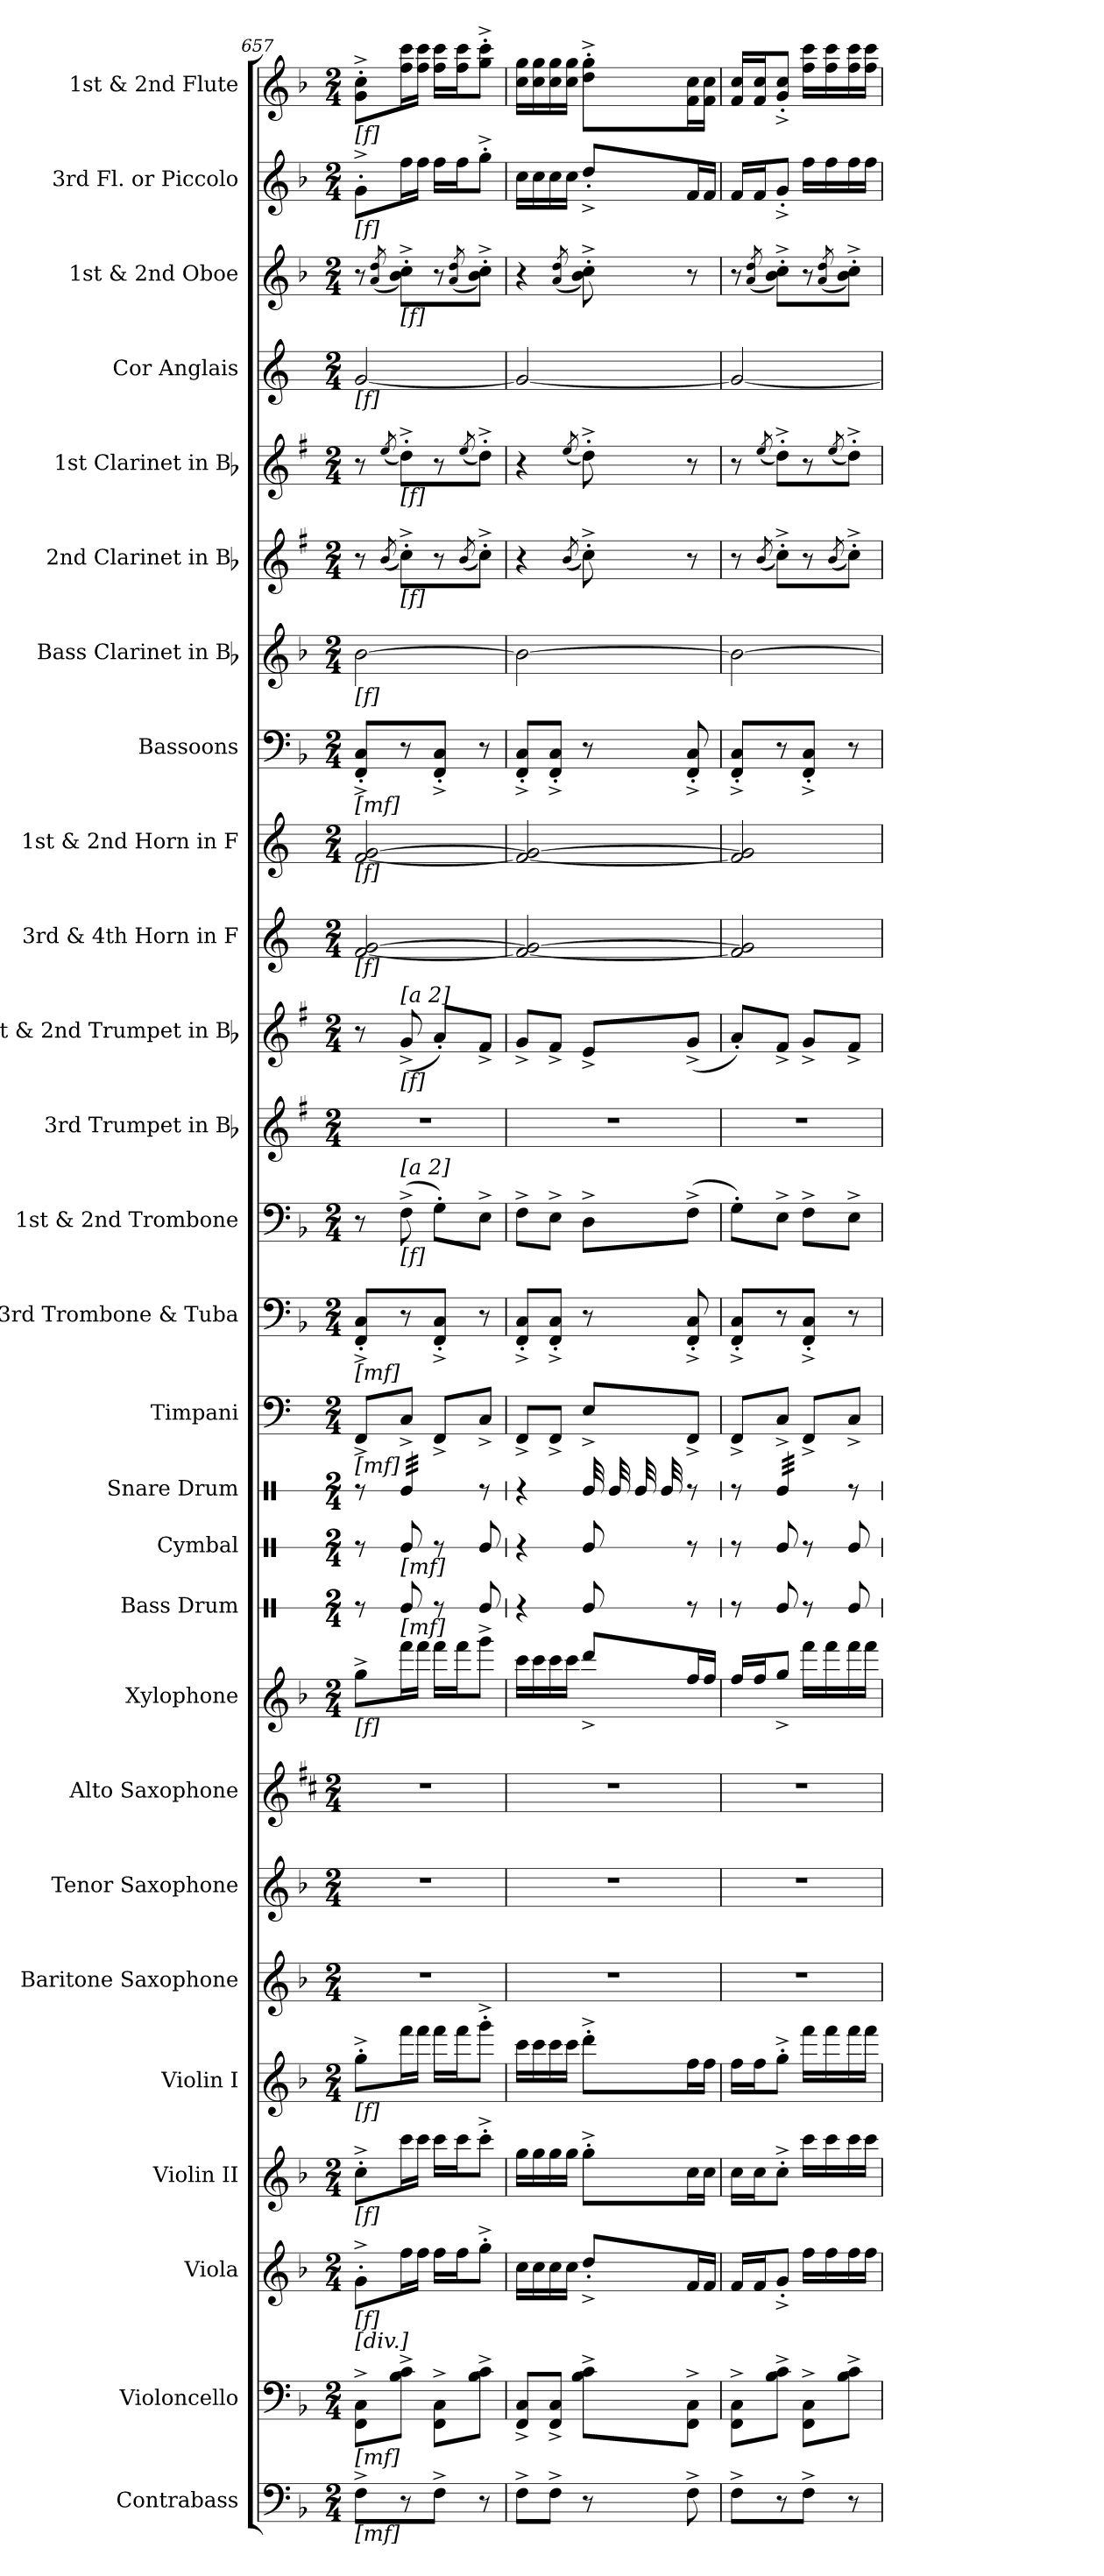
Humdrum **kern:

**kern	**kern	**kern	**kern	**kern	**kern	**kern	**kern	**kern	**kern	**kern	**kern	**kern	**kern	**kern	**kern	**kern	**kern	**kern	**kern	**kern	**kern	**kern	**kern	**kern	**kern	**kern
*part27	*part26	*part25	*part24	*part23	*part22	*part21	*part20	*part19	*part18	*part17	*part16	*part15	*part14	*part13	*part12	*part11	*part10	*part9	*part8	*part7	*part6	*part5	*part4	*part3	*part2	*part1
*staff27	*staff26	*staff25	*staff24	*staff23	*staff22	*staff21	*staff20	*staff19	*staff18	*staff17	*staff16	*staff15	*staff14	*staff13	*staff12	*staff11	*staff10	*staff9	*staff8	*staff7	*staff6	*staff5	*staff4	*staff3	*staff2	*staff1
*I"Contrabass	*I"Violoncello	*I"Viola	*I"Violin II	*I"Violin I	*I"Baritone Saxophone	*I"Tenor Saxophone	*I"Alto Saxophone	*I"Xylophone	*I"Bass Drum	*I"Cymbal	*I"Snare Drum	*I"Timpani	*I"3rd Trombone & Tuba	*I"1st & 2nd Trombone	*I"3rd Trumpet in Bb	*I"1st & 2nd Trumpet in Bb	*I"3rd & 4th Horn in F	*I"1st & 2nd Horn in F	*I"Bassoons	*I"Bass Clarinet in Bb	*I"2nd Clarinet in Bb	*I"1st Clarinet in Bb	*I"Cor Anglais	*I"1st & 2nd Oboe	*I"3rd Fl. or Piccolo	*I"1st & 2nd Flute
*I'Cb.	*I'Vc.	*I'Vla.	*I'Vln. II	*I'Vln. I	*I'Bari. Sax.	*I'Ten. Sax.	*I'Alto Sax.	*I'Xyl.	*I'B. D.	*I'Cym.	*I'S. D.	*I'Timp.	*I'Tbn.	*I'Tbn.	*I'Tpt.	*I'Tpt.	*I'Hn.	*I'Hn.	*I'Bsn.	*I'B. Cl.	*I'Cl.	*I'Cl.	*I'C. A.	*I'Ob.	*I'Picc.	*I'Fl.
!!LO:PB:g=z
*	*	*	*	*	*	*	*	*	*stria1	*stria1	*stria1	*	*	*	*	*	*	*	*	*	*	*	*	*	*	*
*clefF4	*clefF4	*clefG2	*clefG2	*clefG2	*clefG2	*clefG2	*clefG2	*clefG2	*clefX	*clefX	*clefX	*clefF4	*clefF4	*clefF4	*clefG2	*clefG2	*clefG2	*clefG2	*clefF4	*clefG2	*clefG2	*clefG2	*clefG2	*clefG2	*clefG2	*clefG2
*ITrd7c12	*	*	*	*	*ITrd12c21	*ITrd8c14	*ITrd5c9	*ITrd-7c-12	*	*	*	*	*	*	*ITrd1c2	*ITrd1c2	*ITrd4c7	*ITrd4c7	*	*ITrd8c14	*ITrd1c2	*ITrd1c2	*ITrd4c7	*	*ITrd-7c-12	*
*k[b-]	*k[b-]	*k[b-]	*k[b-]	*k[b-]	*k[b-]	*k[b-]	*k[b-]	*k[b-]	*k[]	*k[]	*k[]	*k[]	*k[b-]	*k[b-]	*k[b-]	*k[b-]	*k[b-]	*k[b-]	*k[b-]	*k[b-]	*k[b-]	*k[b-]	*k[b-]	*k[b-]	*k[b-]	*k[b-]
*F:	*F:	*F:	*F:	*F:	*F:	*F:	*F:	*F:	*C:	*C:	*C:	*C:	*F:	*F:	*F:	*F:	*F:	*F:	*F:	*F:	*F:	*F:	*F:	*F:	*F:	*F:
*M2/4	*M2/4	*M2/4	*M2/4	*M2/4	*M2/4	*M2/4	*M2/4	*M2/4	*M2/4	*M2/4	*M2/4	*M2/4	*M2/4	*M2/4	*M2/4	*M2/4	*M2/4	*M2/4	*M2/4	*M2/4	*M2/4	*M2/4	*M2/4	*M2/4	*M2/4	*M2/4
*MM140	*MM140	*MM140	*MM140	*MM140	*MM140	*MM140	*MM140	*MM140	*MM140	*MM140	*MM140	*MM140	*MM140	*MM140	*MM140	*MM140	*MM140	*MM140	*MM140	*MM140	*MM140	*MM140	*MM140	*MM140	*MM140	*MM140
=657	=657	=657	=657	=657	=657	=657	=657	=657	=657	=657	=657	=657	=657	=657	=657	=657	=657	=657	=657	=657	=657	=657	=657	=657	=657	=657
!	!	!	!	!	!	!	!	!	!	!	!	!	!	!	!	!	!	!	!	!	!	!	!	!	!	!LO:TX:b:t=[f]
!	!	!	!	!	!	!	!	!	!	!	!	!	!	!	!	!	!	!	!	!	!	!	!	!	!LO:TX:b:t=[f]	!
!	!	!	!	!	!	!	!	!	!	!	!	!	!	!	!	!	!	!	!	!	!	!	!LO:TX:b:t=[f]	!	!	!
!	!	!	!	!	!	!	!	!	!	!	!	!	!	!	!	!	!	!	!	!LO:TX:b:t=[f]	!	!	!	!	!	!
!	!	!	!	!	!	!	!	!	!	!	!	!	!	!	!	!	!	!	!LO:TX:b:t=[mf]	!	!	!	!	!	!	!
!	!	!	!	!	!	!	!	!	!	!	!	!	!	!	!	!	!	!LO:TX:b:t=[f]	!	!	!	!	!	!	!	!
!	!	!	!	!	!	!	!	!	!	!	!	!	!	!	!	!	!LO:TX:b:t=[f]	!	!	!	!	!	!	!	!	!
!	!	!	!	!	!	!	!	!	!	!	!	!	!LO:TX:b:t=[mf]	!	!	!	!	!	!	!	!	!	!	!	!	!
!	!	!	!	!	!	!	!	!	!	!	!	!LO:TX:b:t=[mf]	!	!	!	!	!	!	!	!	!	!	!	!	!	!
!	!	!	!	!	!	!	!	!LO:TX:b:t=[f]	!	!	!	!	!	!	!	!	!	!	!	!	!	!	!	!	!	!
!	!	!	!	!LO:TX:b:t=[f]	!	!	!	!	!	!	!	!	!	!	!	!	!	!	!	!	!	!	!	!	!	!
!	!	!	!LO:TX:b:t=[f]	!	!	!	!	!	!	!	!	!	!	!	!	!	!	!	!	!	!	!	!	!	!	!
!	!	!LO:TX:b:t=[f]	!	!	!	!	!	!	!	!	!	!	!	!	!	!	!	!	!	!	!	!	!	!	!	!
!	!LO:TX:a:t=[div.]	!	!	!	!	!	!	!	!	!	!	!	!	!	!	!	!	!	!	!	!	!	!	!	!	!
!	!LO:TX:b:t=[mf]	!	!	!	!	!	!	!	!	!	!	!	!	!	!	!	!	!	!	!	!	!	!	!	!	!
!LO:TX:b:t=[mf]	!	!	!	!	!	!	!	!	!	!	!	!	!	!	!	!	!	!	!	!	!	!	!	!	!	!
!	!	!	!	!	!LO:N:vis=1	!LO:N:vis=1	!LO:N:vis=1	!	!	!	!	!	!	!	!LO:N:vis=1	!	!	!	!	!	!	!	!	!	!	!
8FF^i\L	8FFi\^ 8Ci^L	8g'^i\L	8cc'^i\L	8gg'^i\L	2r	2r	2r	8ggg^i\L	8r	8r	8r	8FF^i/L	8FFi/'^ 8Ci'^L	8r	2r	8r	[<2B-i/ [>2ci	[<2B-i/ [>2ci	8FFi/'^ 8Ci'^L	[>2B-i\	8r	8r	[<2ci/	8r	8gg'^i\L	8gi\'^ 8cci'^L
.	.	.	.	.	.	.	.	.	.	.	.	.	.	.	.	.	.	.	.	.	(8qai/	(8qddi/	.	(8qai/ 8qddi	.	.
!	!	!	!	!	!	!	!	!	!	!	!	!	!	!	!	!	!	!	!	!	!	!	!	!LO:TX:b:t=[f]	!	!
!	!	!	!	!	!	!	!	!	!	!	!	!	!	!	!	!	!	!	!	!	!	!LO:TX:b:t=[f]	!	!	!	!
!	!	!	!	!	!	!	!	!	!	!	!	!	!	!	!	!	!	!	!	!	!LO:TX:b:t=[f]	!	!	!	!	!
!	!	!	!	!	!	!	!	!	!	!	!	!	!	!	!	!LO:TX:a:t=[a 2]	!	!	!	!	!	!	!	!	!	!
!	!	!	!	!	!	!	!	!	!	!	!	!	!	!	!	!LO:TX:b:t=[f]	!	!	!	!	!	!	!	!	!	!
!	!	!	!	!	!	!	!	!	!	!	!	!	!	!LO:TX:a:t=[a 2]	!	!	!	!	!	!	!	!	!	!	!	!
!	!	!	!	!	!	!	!	!	!	!	!	!	!	!LO:TX:b:t=[f]	!	!	!	!	!	!	!	!	!	!	!	!
!	!	!	!	!	!	!	!	!	!	!	!LO:TX:b:t=[mf]	!	!	!	!	!	!	!	!	!	!	!	!	!	!	!
!	!	!	!	!	!	!	!	!	!	!LO:TX:b:t=[mf]	!	!	!	!	!	!	!	!	!	!	!	!	!	!	!	!
!	!	!	!	!	!	!	!	!	!LO:TX:b:t=[mf]	!	!	!	!	!	!	!	!	!	!	!	!	!	!	!	!	!
*	*	*	*	*	*	*	*	*	*	*	*tremolo	*	*	*	*	*	*	*	*	*	*	*	*	*	*	*
8r	8B-i\^ 8ci^J	16ffi\L	16ccci\L	16fffi\L	.	.	.	16ffffi\L	8Rei/	8Rei/	32Rei/LLL	8C^i/J	8r	(8F^i\	.	(8f^i/	.	.	8r	.	8b-'^i\L)	8cc'^i\L)	.	8b-i\'^ 8cci'^L)	16fffi\L	16ffi\ 16ccciL
.	.	.	.	.	.	.	.	.	.	.	32Rei/	.	.	.	.	.	.	.	.	.	.	.	.	.	.	.
.	.	16ffi\JJ	16ccci\JJ	16fffi\JJ	.	.	.	16ffffi\JJ	.	.	32Rei/	.	.	.	.	.	.	.	.	.	.	.	.	.	16fffi\JJ	16ffi\ 16ccciJJ
.	.	.	.	.	.	.	.	.	.	.	32Rei/	.	.	.	.	.	.	.	.	.	.	.	.	.	.	.
8FF^i\J	8FFi\^ 8Ci^L	16ffi\LL	16ccci\LL	16fffi\LL	.	.	.	16ffffi\LL	8r	8r	8r	8FF^i/L	8FFi/'^ 8Ci'^J	8G'i\L)	.	8g'i/L)	.	.	8FFi/'^ 8Ci'^J	.	8r	8r	.	8r	16fffi\LL	16ffi\ 16ccciLL
.	.	16ffi\J	16ccci\J	16fffi\J	.	.	.	16ffffi\J	.	.	.	.	.	.	.	.	.	.	.	.	.	.	.	.	16fffi\J	16ffi\ 16ccciJ
.	.	.	.	.	.	.	.	.	.	.	.	.	.	.	.	.	.	.	.	.	(8qai/	(8qddi/	.	(8qai/ 8qddi	.	.
8r	8B-i\^ 8ci^J	8gg'^i\J	8ccc'^i\J	8ggg'^i\J	.	.	.	8gggg^i\J	8Rei/	8Rei/	32Rei/	8C^i/J	8r	8E^i\J	.	8e^i/J	.	.	8r	.	8b-'^i\J)	8cc'^i\J)	.	8b-i\'^ 8cci'^J)	8ggg'^i\J	8ggi\'^ 8ccci'^J
.	.	.	.	.	.	.	.	.	.	.	32Rei/	.	.	.	.	.	.	.	.	.	.	.	.	.	.	.
.	.	.	.	.	.	.	.	.	.	.	32Rei/	.	.	.	.	.	.	.	.	.	.	.	.	.	.	.
.	.	.	.	.	.	.	.	.	.	.	32Rei/JJJ	.	.	.	.	.	.	.	.	.	.	.	.	.	.	.
=658	=658	=658	=658	=658	=658	=658	=658	=658	=658	=658	=658	=658	=658	=658	=658	=658	=658	=658	=658	=658	=658	=658	=658	=658	=658	=658
!	!	!	!	!	!LO:N:vis=1	!LO:N:vis=1	!LO:N:vis=1	!	!	!	!	!	!	!	!LO:N:vis=1	!	!	!	!	!	!	!	!	!	!	!
8FF^i\L	8FFi/^ 8Ci^L	16cci\LL	16ggi\LL	16ccci\LL	2r	2r	2r	16cccci\LL	4r	4r	4r	8FF^i/L	8FFi/'^ 8Ci'^L	8F^i\L	2r	8f^i/L	2B-i/_< 2ci_>	2B-i/_< 2ci_>	8FFi/'^ 8Ci'^L	2B-i\_>	4r	4r	2ci/_<	4r	16ccci\LL	16cci\ 16ggiLL
.	.	16cci\	16ggi\	16ccci\	.	.	.	16cccci\	.	.	.	.	.	.	.	.	.	.	.	.	.	.	.	.	16ccci\	16cci\ 16ggi
8FF^i\J	8FFi/^ 8Ci^J	16cci\	16ggi\	16ccci\	.	.	.	16cccci\	.	.	.	8FF^i/J	8FFi/'^ 8Ci'^J	8E^i\J	.	8e^i/J	.	.	8FFi/'^ 8Ci'^J	.	.	.	.	.	16ccci\	16cci\ 16ggi
.	.	16cci\JJ	16ggi\JJ	16ccci\JJ	.	.	.	16cccci\JJ	.	.	.	.	.	.	.	.	.	.	.	.	.	.	.	.	16ccci\JJ	16cci\ 16ggiJJ
.	.	.	.	.	.	.	.	.	.	.	.	.	.	.	.	.	.	.	.	.	(8qai/	(8qddi/	.	(8qai/ 8qddi	.	.
8r	8B-i\^ 8ci^L	8dd'^i/L	8gg'^i\L	8ddd'^i\L	.	.	.	8dddd^i/L	8Rei/	8Rei/	32Rei/	8E^i/L	8r	8D^i\L	.	8d^i/L	.	.	8r	.	8b-'^i\)	8cc'^i\)	.	8b-i\'^ 8cci'^)	8ddd'^i/L	8ddi\'^ 8ggi'^L
.	.	.	.	.	.	.	.	.	.	.	32Rei/	.	.	.	.	.	.	.	.	.	.	.	.	.	.	.
.	.	.	.	.	.	.	.	.	.	.	32Rei/	.	.	.	.	.	.	.	.	.	.	.	.	.	.	.
.	.	.	.	.	.	.	.	.	.	.	32Rei/	.	.	.	.	.	.	.	.	.	.	.	.	.	.	.
8FF^i\	8FFi\^ 8Ci^J	16fi/L	16cci\L	16ffi\L	.	.	.	16fffi/L	8r	8r	8r	8FF^i/J	8FFi/'^ 8Ci'^	(8F^i\J	.	(8f^i/J	.	.	8FFi/'^ 8Ci'^	.	8r	8r	.	8r	16ffi/L	16fi\ 16cciL
.	.	16fi/JJ	16cci\JJ	16ffi\JJ	.	.	.	16fffi/JJ	.	.	.	.	.	.	.	.	.	.	.	.	.	.	.	.	16ffi/JJ	16fi\ 16cciJJ
=659	=659	=659	=659	=659	=659	=659	=659	=659	=659	=659	=659	=659	=659	=659	=659	=659	=659	=659	=659	=659	=659	=659	=659	=659	=659	=659
!	!	!	!	!	!LO:N:vis=1	!LO:N:vis=1	!LO:N:vis=1	!	!	!	!	!	!	!	!LO:N:vis=1	!	!	!	!	!	!	!	!	!	!	!
8FF^i\L	8FFi\^ 8Ci^L	16fi/LL	16cci\LL	16ffi\LL	2r	2r	2r	16fffi/LL	8r	8r	8r	8FF^i/L	8FFi/'^ 8Ci'^L	8G'i\L)	2r	8g'i/L)	2B-i/] 2ci]	2B-i/] 2ci]	8FFi/'^ 8Ci'^L	2B-i\_>	8r	8r	2ci/_<	8r	16ffi/LL	16fi/ 16cciLL
.	.	16fi/J	16cci\J	16ffi\J	.	.	.	16fffi/J	.	.	.	.	.	.	.	.	.	.	.	.	.	.	.	.	16ffi/J	16fi/ 16cciJ
.	.	.	.	.	.	.	.	.	.	.	.	.	.	.	.	.	.	.	.	.	(8qai/	(8qddi/	.	(8qai/ 8qddi	.	.
8r	8B-i\^ 8ci^J	8g'^i/J	8cc'^i\J	8gg'^i\J	.	.	.	8ggg^i/J	8Rei/	8Rei/	32Rei/LLL	8C^i/J	8r	8E^i\J	.	8e^i/J	.	.	8r	.	8b-'^i\L)	8cc'^i\L)	.	8b-i\'^ 8cci'^L)	8gg'^i/J	8gi/'^ 8cci'^J
.	.	.	.	.	.	.	.	.	.	.	32Rei/	.	.	.	.	.	.	.	.	.	.	.	.	.	.	.
.	.	.	.	.	.	.	.	.	.	.	32Rei/	.	.	.	.	.	.	.	.	.	.	.	.	.	.	.
.	.	.	.	.	.	.	.	.	.	.	32Rei/	.	.	.	.	.	.	.	.	.	.	.	.	.	.	.
8FF^i\J	8FFi\^ 8Ci^L	16ffi\LL	16ccci\LL	16fffi\LL	.	.	.	16ffffi\LL	8r	8r	8r	8FF^i/L	8FFi/'^ 8Ci'^J	8F^i\L	.	8f^i/L	.	.	8FFi/'^ 8Ci'^J	.	8r	8r	.	8r	16fffi\LL	16ffi\ 16ccciLL
.	.	16ffi\	16ccci\	16fffi\	.	.	.	16ffffi\	.	.	.	.	.	.	.	.	.	.	.	.	.	.	.	.	16fffi\	16ffi\ 16ccci
.	.	.	.	.	.	.	.	.	.	.	.	.	.	.	.	.	.	.	.	.	(8qai/	(8qddi/	.	(8qai/ 8qddi	.	.
8r	8B-i\^ 8ci^J	16ffi\	16ccci\	16fffi\	.	.	.	16ffffi\	8Rei/	8Rei/	32Rei/	8C^i/J	8r	8E^i\J	.	8e^i/J	.	.	8r	.	8b-'^i\J)	8cc'^i\J)	.	8b-i\'^ 8cci'^J)	16fffi\	16ffi\ 16ccci
.	.	.	.	.	.	.	.	.	.	.	32Rei/	.	.	.	.	.	.	.	.	.	.	.	.	.	.	.
.	.	16ffi\JJ	16ccci\JJ	16fffi\JJ	.	.	.	16ffffi\JJ	.	.	32Rei/	.	.	.	.	.	.	.	.	.	.	.	.	.	16fffi\JJ	16ffi\ 16ccciJJ
.	.	.	.	.	.	.	.	.	.	.	32Rei/JJJ	.	.	.	.	.	.	.	.	.	.	.	.	.	.	.
*	*	*	*	*	*	*	*	*	*	*	*Xtremolo	*	*	*	*	*	*	*	*	*	*	*	*	*	*	*
=	=	=	=	=	=	=	=	=	=	=	=	=	=	=	=	=	=	=	=	=	=	=	=	=	=	=
*-	*-	*-	*-	*-	*-	*-	*-	*-	*-	*-	*-	*-	*-	*-	*-	*-	*-	*-	*-	*-	*-	*-	*-	*-	*-	*-
